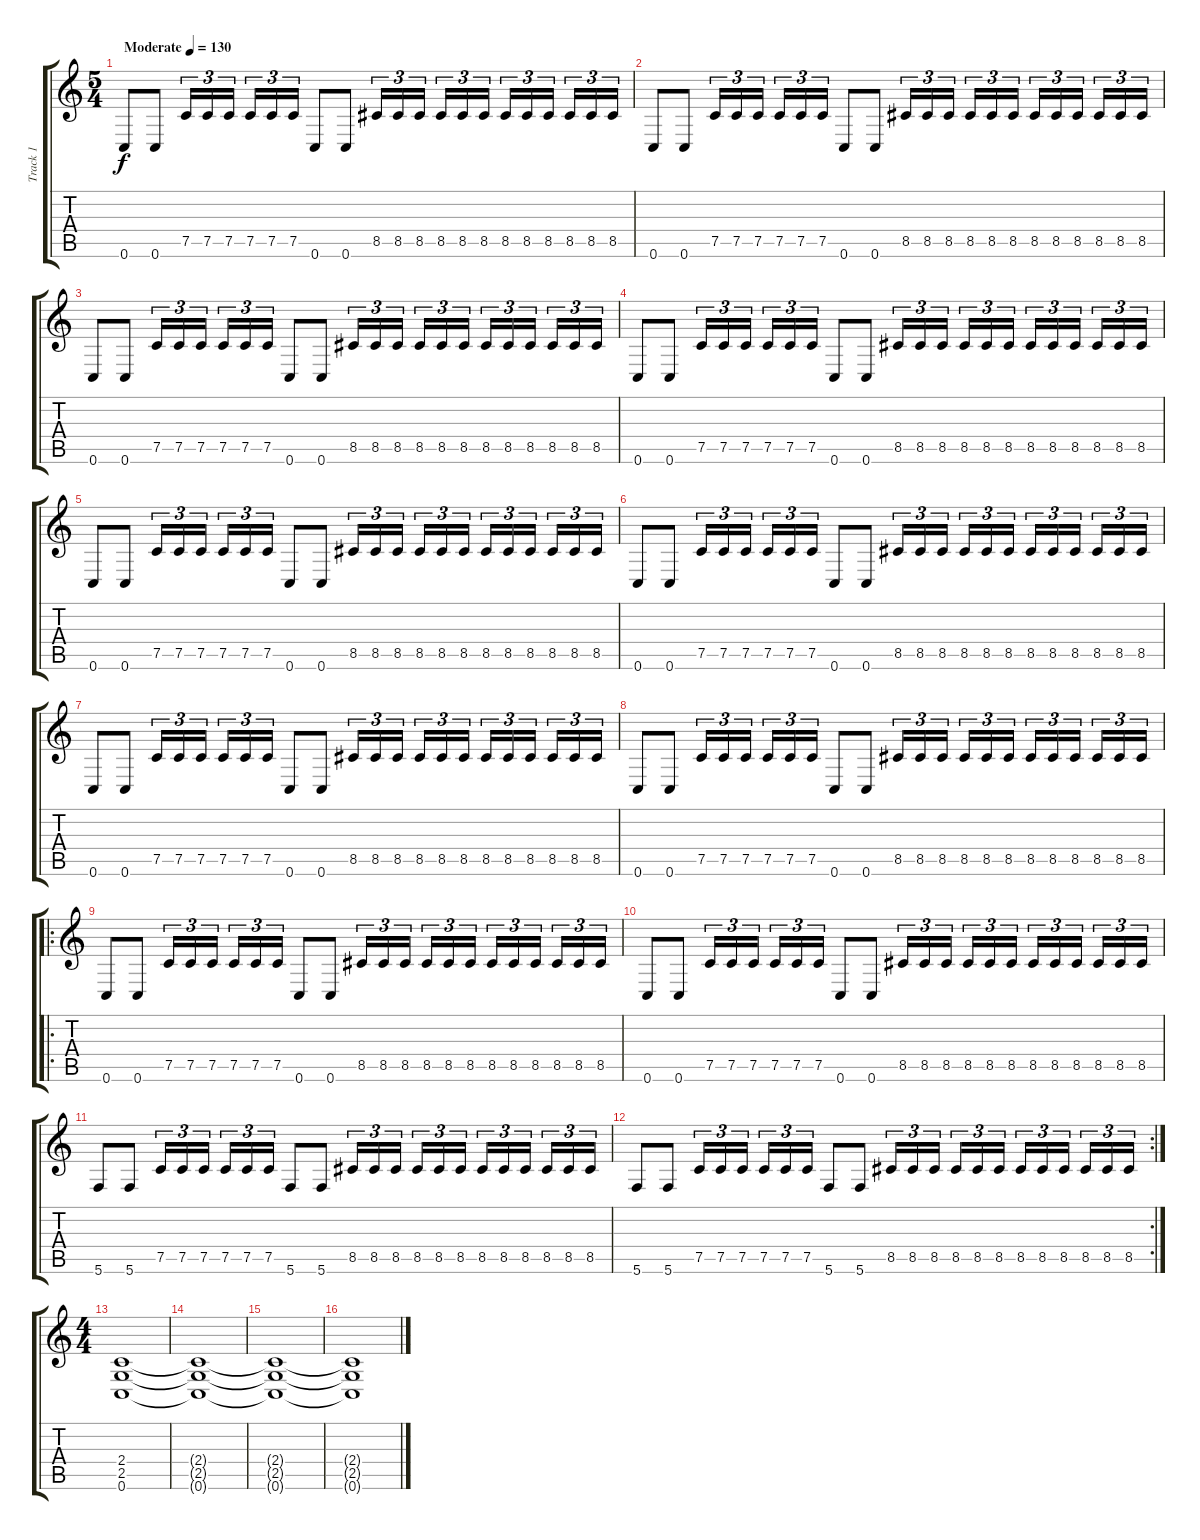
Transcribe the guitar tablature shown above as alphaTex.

\track ("Track 1" "Track 1") {instrument distortionguitar}
\staff {score tabs}
\tuning (C4 G3 Eb3 Bb2 F2 C2) {hide}
\ts (5 4)
\tempo (130 "Moderate")
\clef g2
\ks c
0.6.8{dy f instrument distortionguitar} 0.6.8 7.5.16{tu (3 2)} 7.5.16{tu (3 2)} 7.5.16{tu (3 2)} 7.5.16{tu (3 2)} 7.5.16{tu (3 2)} 7.5.16{tu (3 2)} 0.6.8 0.6.8 8.5.16{tu (3 2)} 8.5.16{tu (3 2)} 8.5.16{tu (3 2)} 8.5.16{tu (3 2)} 8.5.16{tu (3 2)} 8.5.16{tu (3 2)} 8.5.16{tu (3 2)} 8.5.16{tu (3 2)} 8.5.16{tu (3 2)} 8.5.16{tu (3 2)} 8.5.16{tu (3 2)} 8.5.16{tu (3 2)} |
0.6.8 0.6.8 7.5.16{tu (3 2)} 7.5.16{tu (3 2)} 7.5.16{tu (3 2)} 7.5.16{tu (3 2)} 7.5.16{tu (3 2)} 7.5.16{tu (3 2)} 0.6.8 0.6.8 8.5.16{tu (3 2)} 8.5.16{tu (3 2)} 8.5.16{tu (3 2)} 8.5.16{tu (3 2)} 8.5.16{tu (3 2)} 8.5.16{tu (3 2)} 8.5.16{tu (3 2)} 8.5.16{tu (3 2)} 8.5.16{tu (3 2)} 8.5.16{tu (3 2)} 8.5.16{tu (3 2)} 8.5.16{tu (3 2)} |
0.6.8 0.6.8 7.5.16{tu (3 2)} 7.5.16{tu (3 2)} 7.5.16{tu (3 2)} 7.5.16{tu (3 2)} 7.5.16{tu (3 2)} 7.5.16{tu (3 2)} 0.6.8 0.6.8 8.5.16{tu (3 2)} 8.5.16{tu (3 2)} 8.5.16{tu (3 2)} 8.5.16{tu (3 2)} 8.5.16{tu (3 2)} 8.5.16{tu (3 2)} 8.5.16{tu (3 2)} 8.5.16{tu (3 2)} 8.5.16{tu (3 2)} 8.5.16{tu (3 2)} 8.5.16{tu (3 2)} 8.5.16{tu (3 2)} |
0.6.8 0.6.8 7.5.16{tu (3 2)} 7.5.16{tu (3 2)} 7.5.16{tu (3 2)} 7.5.16{tu (3 2)} 7.5.16{tu (3 2)} 7.5.16{tu (3 2)} 0.6.8 0.6.8 8.5.16{tu (3 2)} 8.5.16{tu (3 2)} 8.5.16{tu (3 2)} 8.5.16{tu (3 2)} 8.5.16{tu (3 2)} 8.5.16{tu (3 2)} 8.5.16{tu (3 2)} 8.5.16{tu (3 2)} 8.5.16{tu (3 2)} 8.5.16{tu (3 2)} 8.5.16{tu (3 2)} 8.5.16{tu (3 2)} |
0.6.8 0.6.8 7.5.16{tu (3 2)} 7.5.16{tu (3 2)} 7.5.16{tu (3 2)} 7.5.16{tu (3 2)} 7.5.16{tu (3 2)} 7.5.16{tu (3 2)} 0.6.8 0.6.8 8.5.16{tu (3 2)} 8.5.16{tu (3 2)} 8.5.16{tu (3 2)} 8.5.16{tu (3 2)} 8.5.16{tu (3 2)} 8.5.16{tu (3 2)} 8.5.16{tu (3 2)} 8.5.16{tu (3 2)} 8.5.16{tu (3 2)} 8.5.16{tu (3 2)} 8.5.16{tu (3 2)} 8.5.16{tu (3 2)} |
0.6.8 0.6.8 7.5.16{tu (3 2)} 7.5.16{tu (3 2)} 7.5.16{tu (3 2)} 7.5.16{tu (3 2)} 7.5.16{tu (3 2)} 7.5.16{tu (3 2)} 0.6.8 0.6.8 8.5.16{tu (3 2)} 8.5.16{tu (3 2)} 8.5.16{tu (3 2)} 8.5.16{tu (3 2)} 8.5.16{tu (3 2)} 8.5.16{tu (3 2)} 8.5.16{tu (3 2)} 8.5.16{tu (3 2)} 8.5.16{tu (3 2)} 8.5.16{tu (3 2)} 8.5.16{tu (3 2)} 8.5.16{tu (3 2)} |
0.6.8 0.6.8 7.5.16{tu (3 2)} 7.5.16{tu (3 2)} 7.5.16{tu (3 2)} 7.5.16{tu (3 2)} 7.5.16{tu (3 2)} 7.5.16{tu (3 2)} 0.6.8 0.6.8 8.5.16{tu (3 2)} 8.5.16{tu (3 2)} 8.5.16{tu (3 2)} 8.5.16{tu (3 2)} 8.5.16{tu (3 2)} 8.5.16{tu (3 2)} 8.5.16{tu (3 2)} 8.5.16{tu (3 2)} 8.5.16{tu (3 2)} 8.5.16{tu (3 2)} 8.5.16{tu (3 2)} 8.5.16{tu (3 2)} |
0.6.8 0.6.8 7.5.16{tu (3 2)} 7.5.16{tu (3 2)} 7.5.16{tu (3 2)} 7.5.16{tu (3 2)} 7.5.16{tu (3 2)} 7.5.16{tu (3 2)} 0.6.8 0.6.8 8.5.16{tu (3 2)} 8.5.16{tu (3 2)} 8.5.16{tu (3 2)} 8.5.16{tu (3 2)} 8.5.16{tu (3 2)} 8.5.16{tu (3 2)} 8.5.16{tu (3 2)} 8.5.16{tu (3 2)} 8.5.16{tu (3 2)} 8.5.16{tu (3 2)} 8.5.16{tu (3 2)} 8.5.16{tu (3 2)} |
\ro
0.6.8 0.6.8 7.5.16{tu (3 2)} 7.5.16{tu (3 2)} 7.5.16{tu (3 2)} 7.5.16{tu (3 2)} 7.5.16{tu (3 2)} 7.5.16{tu (3 2)} 0.6.8 0.6.8 8.5.16{tu (3 2)} 8.5.16{tu (3 2)} 8.5.16{tu (3 2)} 8.5.16{tu (3 2)} 8.5.16{tu (3 2)} 8.5.16{tu (3 2)} 8.5.16{tu (3 2)} 8.5.16{tu (3 2)} 8.5.16{tu (3 2)} 8.5.16{tu (3 2)} 8.5.16{tu (3 2)} 8.5.16{tu (3 2)} |
0.6.8 0.6.8 7.5.16{tu (3 2)} 7.5.16{tu (3 2)} 7.5.16{tu (3 2)} 7.5.16{tu (3 2)} 7.5.16{tu (3 2)} 7.5.16{tu (3 2)} 0.6.8 0.6.8 8.5.16{tu (3 2)} 8.5.16{tu (3 2)} 8.5.16{tu (3 2)} 8.5.16{tu (3 2)} 8.5.16{tu (3 2)} 8.5.16{tu (3 2)} 8.5.16{tu (3 2)} 8.5.16{tu (3 2)} 8.5.16{tu (3 2)} 8.5.16{tu (3 2)} 8.5.16{tu (3 2)} 8.5.16{tu (3 2)} |
5.6.8 5.6.8 7.5.16{tu (3 2)} 7.5.16{tu (3 2)} 7.5.16{tu (3 2)} 7.5.16{tu (3 2)} 7.5.16{tu (3 2)} 7.5.16{tu (3 2)} 5.6.8 5.6.8 8.5.16{tu (3 2)} 8.5.16{tu (3 2)} 8.5.16{tu (3 2)} 8.5.16{tu (3 2)} 8.5.16{tu (3 2)} 8.5.16{tu (3 2)} 8.5.16{tu (3 2)} 8.5.16{tu (3 2)} 8.5.16{tu (3 2)} 8.5.16{tu (3 2)} 8.5.16{tu (3 2)} 8.5.16{tu (3 2)} |
\rc 2
5.6.8 5.6.8 7.5.16{tu (3 2)} 7.5.16{tu (3 2)} 7.5.16{tu (3 2)} 7.5.16{tu (3 2)} 7.5.16{tu (3 2)} 7.5.16{tu (3 2)} 5.6.8 5.6.8 8.5.16{tu (3 2)} 8.5.16{tu (3 2)} 8.5.16{tu (3 2)} 8.5.16{tu (3 2)} 8.5.16{tu (3 2)} 8.5.16{tu (3 2)} 8.5.16{tu (3 2)} 8.5.16{tu (3 2)} 8.5.16{tu (3 2)} 8.5.16{tu (3 2)} 8.5.16{tu (3 2)} 8.5.16{tu (3 2)} |
\ts (4 4)
(2.4 2.5 0.6).1 |
(2.4{t} 2.5{t} 0.6{t}).1 |
(2.4{t} 2.5{t} 0.6{t}).1 |
(2.4{t} 2.5{t} 0.6{t}).1
